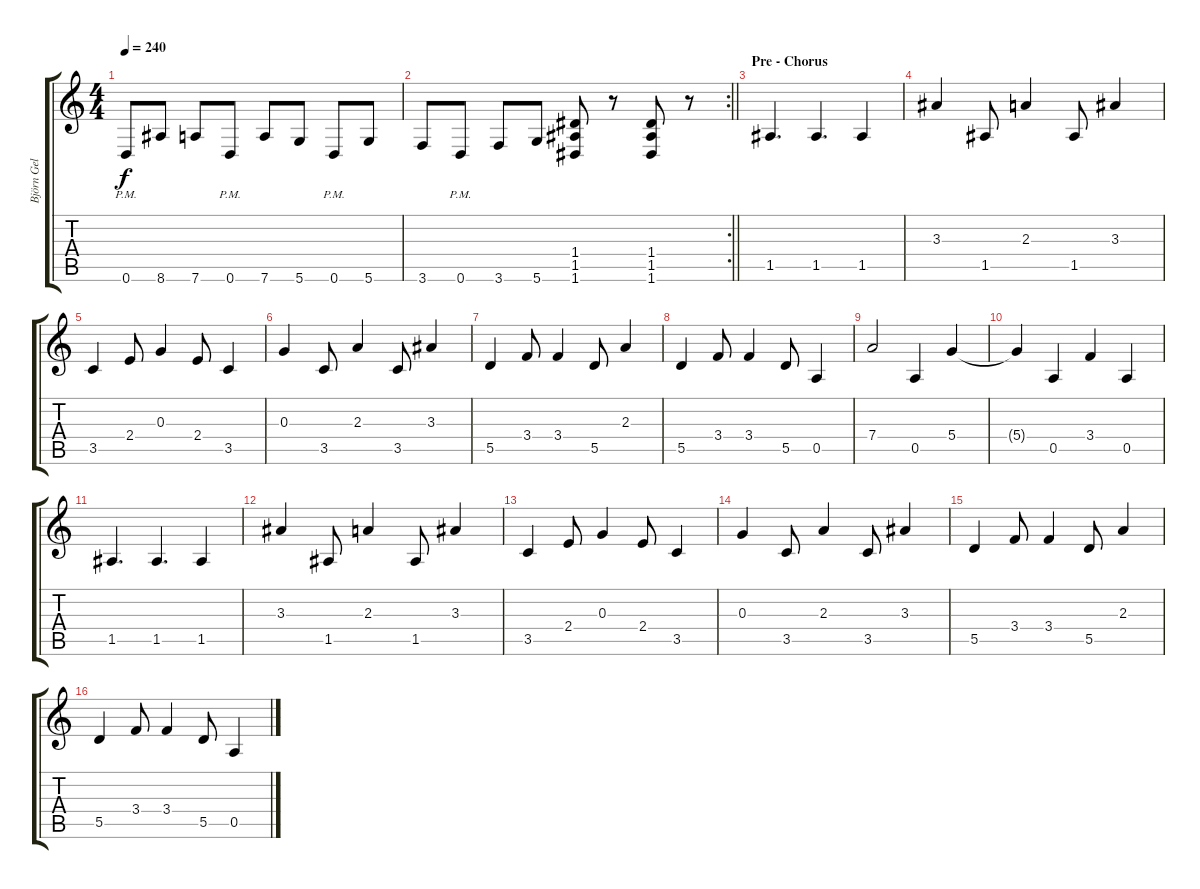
\track (" Björn Gelotte" " Björn Gel") {instrument overdrivenguitar}
\staff {score tabs}
\tuning (E4 B3 G3 D3 A2 D2) {hide}
\ts (4 4)
\tempo 240
\clef g2
\ks c
0.6{pm}.8{dy f} 8.6.8 7.6.8 0.6{pm}.8 7.6.8 5.6.8 0.6{pm}.8 5.6.8 |
\rc 2
\barLineRight lightlight
3.6.8 0.6{pm}.8 3.6.8 5.6.8 (1.4 1.5 1.6).8 r.8 (1.4 1.5 1.6).8 r.8 |
\section ("" "Pre - Chorus")
1.5.4{d} 1.5.4{d} 1.5.4 |
3.3.4 1.5.8 2.3.4 1.5.8 3.3.4 |
3.5.4 2.4.8 0.3.4 2.4.8 3.5.4 |
0.3.4 3.5.8 2.3.4 3.5.8 3.3.4 |
5.5.4 3.4.8 3.4.4 5.5.8 2.3.4 |
5.5.4 3.4.8 3.4.4 5.5.8 0.5.4 |
7.4.2 0.5.4 5.4.4 |
5.4{t}.4 0.5.4 3.4.4 0.5.4 |
1.5.4{d} 1.5.4{d} 1.5.4 |
3.3.4 1.5.8 2.3.4 1.5.8 3.3.4 |
3.5.4 2.4.8 0.3.4 2.4.8 3.5.4 |
0.3.4 3.5.8 2.3.4 3.5.8 3.3.4 |
5.5.4 3.4.8 3.4.4 5.5.8 2.3.4 |
5.5.4 3.4.8 3.4.4 5.5.8 0.5.4
